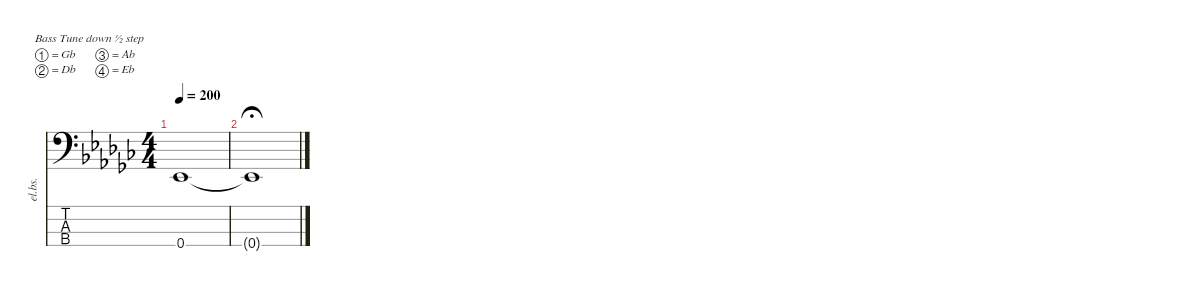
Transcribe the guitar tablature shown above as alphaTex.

\defaultSystemsLayout 8
\hideDynamics
\bracketExtendMode nobrackets
\otherSystemsTrackNameOrientation horizontal
\track ("Bass" "el.bs.") {instrument electricbassfinger}
\staff {score tabs}
\tuning (Gb2 Db2 Ab1 Eb1)
\ts (4 4)
\tempo 200
\clef f4
\ks ebminor
0.4{t acc b}.1{dy f beam Up} |
\tempo (100 hide)
0.4{t acc b}.1{fermata (medium 1) beam Up}
